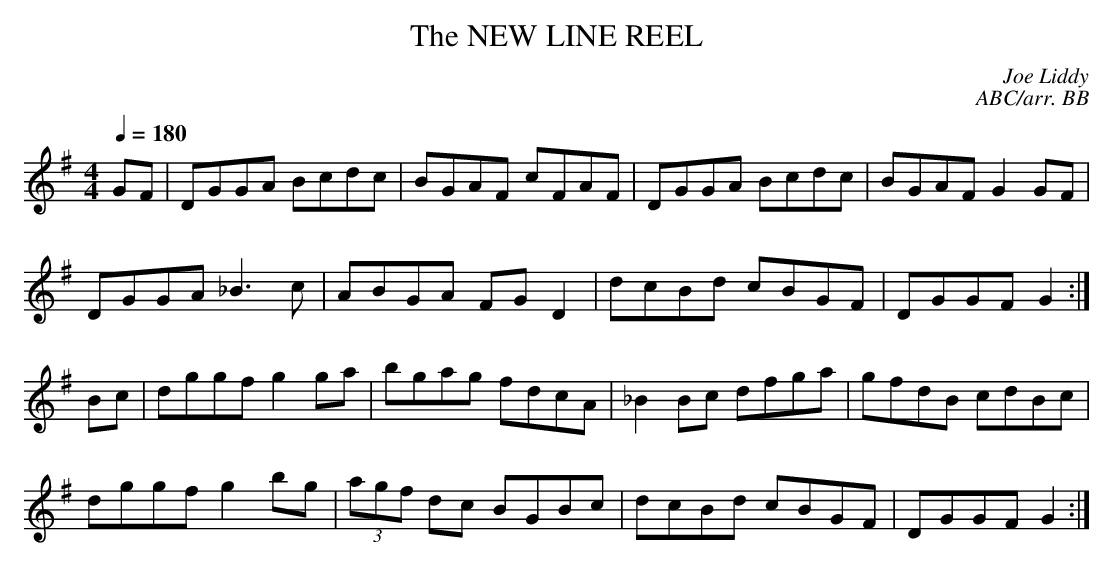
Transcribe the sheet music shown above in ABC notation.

X:1
T:NEW LINE REEL, The
C:Joe Liddy
C:ABC/arr. BB
Q:1/4=180
L:1/8
M:4/4
K:G
GF|DGGA Bcdc|BGAF cFAF|DGGA Bcdc|BGAF G2 GF |
DGGA _B3c|ABGA FG D2|dcBd cBGF|DGGF G2 :|
Bc|dggf g2 ga|bgag fdcA|_B2 Bc dfga|gfdB cdBc |
dggf g2 bg|(3agf dc BGBc|dcBd cBGF|DGGF G2 :|
